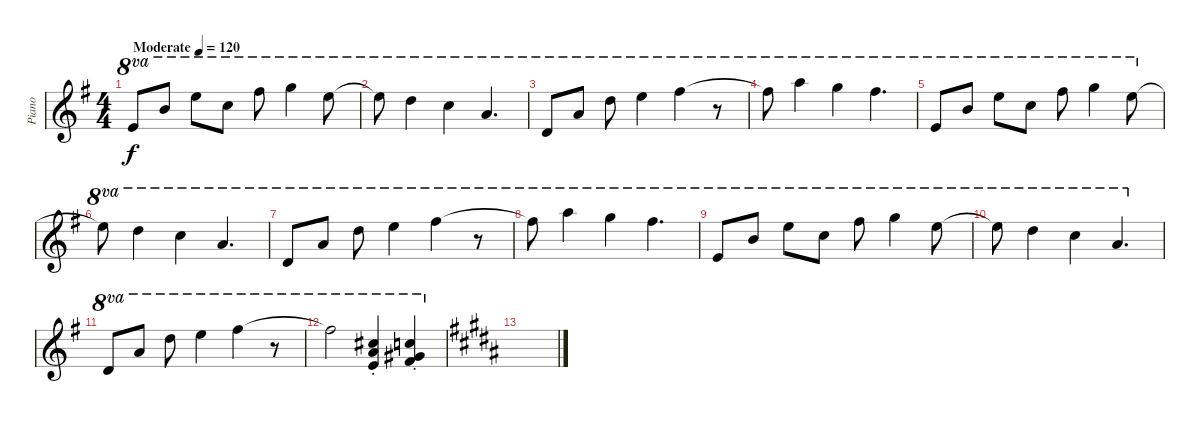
\track ("Piano" "Piano") {instrument acousticgrandpiano}
\staff {score}
\tuning (E4 B3 G3 D3 A2 E2 B1) {hide}
\ts (4 4)
\tempo (120 "Moderate")
\clef g2
\ks g
17.2.8{ot 8va dy f instrument acousticgrandpiano} 19.1.8{ot 8va} 24.1.8{ot 8va} 20.1.8{ot 8va} 26.1.8{ot 8va} 27.1.4{ot 8va} 24.1.8{ot 8va} |
24.1{t}.8{ot 8va} 22.1.4{ot 8va} 20.1.4{ot 8va} 22.2.4{d ot 8va} |
19.3.8{ot 8va} 17.1.8{ot 8va} 22.1.8{ot 8va} 24.1.4{ot 8va} 26.1.4{ot 8va} r.8{ot 8va} |
26.1{t}.8{ot 8va} 29.1.4{ot 8va} 27.1.4{ot 8va} 26.1.4{d ot 8va} |
26.4.8{ot 8va} 24.2.8{ot 8va} 24.1.8{ot 8va} 25.2.8{ot 8va} 26.1.8{ot 8va} 27.1.4{ot 8va} 24.1.8{ot 8va} |
24.1{t}.8{ot 8va} 22.1.4{ot 8va} 20.1.4{ot 8va} 22.2.4{d ot 8va} |
19.3.8{ot 8va} 17.1.8{ot 8va} 22.1.8{ot 8va} 24.1.4{ot 8va} 26.1.4{ot 8va} r.8{ot 8va} |
26.1{t}.8{ot 8va} 29.1.4{ot 8va} 27.1.4{ot 8va} 26.1.4{d ot 8va} |
26.4.8{ot 8va} 24.2.8{ot 8va} 24.1.8{ot 8va} 25.2.8{ot 8va} 26.1.8{ot 8va} 27.1.4{ot 8va} 24.1.8{ot 8va} |
24.1{t}.8{ot 8va} 22.1.4{ot 8va} 20.1.4{ot 8va} 22.2.4{d ot 8va} |
19.3.8{ot 8va} 17.1.8{ot 8va} 22.1.8{ot 8va} 24.1.4{ot 8va} 26.1.4{ot 8va} r.8{ot 8va} |
26.1{t}.2{ot 8va} (26.2{st} 26.3 26.4).4{ot 8va} (25.2{st} 25.3 28.4).4{ot 8va} |
\ks b
